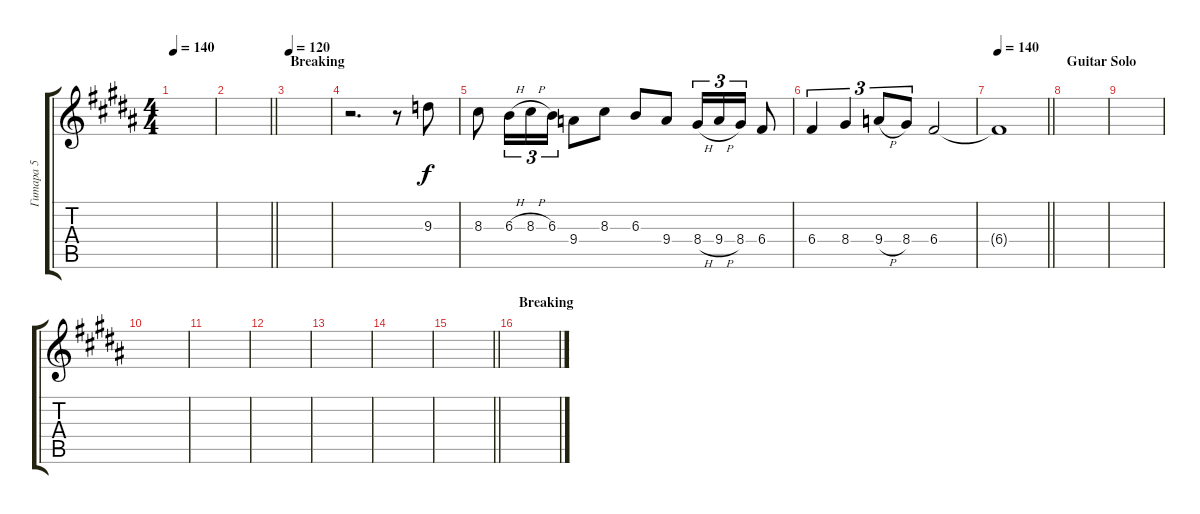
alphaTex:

\track ("Гитара 5" "Гитара 5") {instrument acousticguitarsteel}
\staff {score tabs}
\tuning (D4 A3 F3 C3 G2 D2) {hide}
\ts (4 4)
\tempo 140
\clef g2
\ks g#minor
|
\barLineRight lightlight
|
\section ("" "Breaking")
\tempo 120
|
r.2{d} r.8 9.3.8 |
8.3.8 6.3{h}.16{tu (3 2)} 8.3{h}.16{tu (3 2)} 6.3.16{tu (3 2)} 9.4.8 8.3.8 6.3.8 9.4.8 8.4{h}.16{tu (3 2)} 9.4{h}.16{tu (3 2)} 8.4.16{tu (3 2)} 6.4.8 |
6.4.4{tu (3 2)} 8.4.4{tu (3 2)} 9.4{h}.8{tu (3 2)} 8.4.8{tu (3 2)} 6.4.2 |
\tempo 140
\barLineRight lightlight
6.4{t}.1 |
\section ("" "Guitar Solo")
|
|
|
|
|
|
|
\barLineRight lightlight
|
\section ("" "Breaking")
